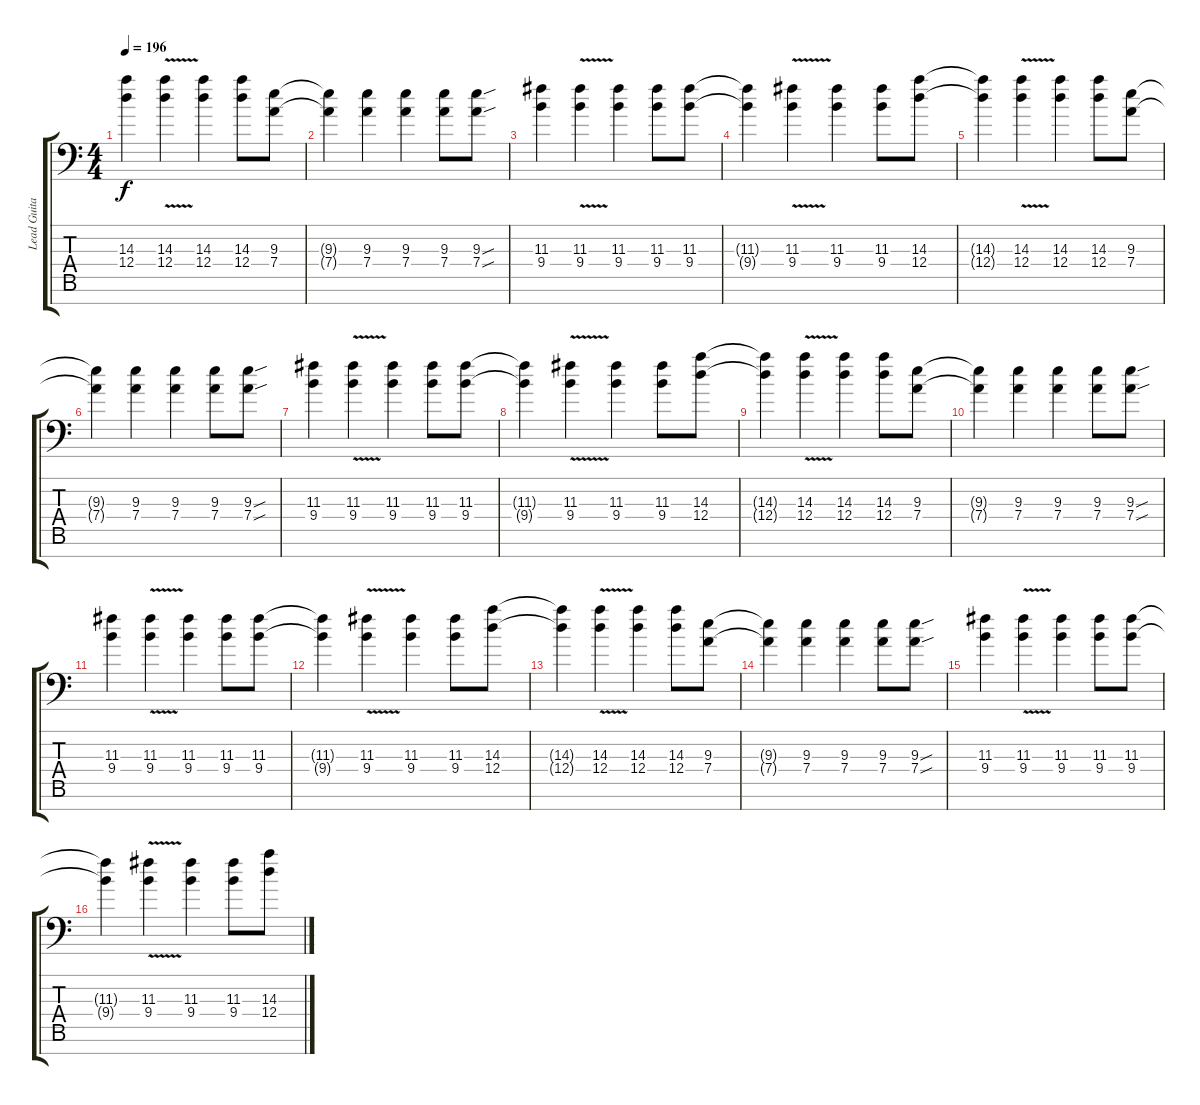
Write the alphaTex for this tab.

\track ("Lead Guitar" "Lead Guita") {instrument distortionguitar}
\staff {score tabs}
\tuning (E4 B3 G3 D3 A2 E2 C-1) {hide}
\ts (4 4)
\tempo 196
\clef f4
\ks c
(14.3{t} 12.4{t}).4{dy f} (14.3{v} 12.4).4 (14.3 12.4).4 (14.3 12.4).8 (9.3 7.4).8 |
(9.3{t} 7.4{t}).4 (9.3 7.4).4 (9.3 7.4).4 (9.3 7.4).8 (9.3{sou} 7.4{sou}).8 |
(11.3 9.4).4 (11.3{v} 9.4{v}).4 (11.3 9.4).4 (11.3 9.4).8 (11.3 9.4).8 |
(11.3{t} 9.4{t}).4 (11.3{v} 9.4{v}).4 (11.3 9.4).4 (11.3 9.4).8 (14.3 12.4).8 |
(14.3{t} 12.4{t}).4 (14.3{v} 12.4).4 (14.3 12.4).4 (14.3 12.4).8 (9.3 7.4).8 |
(9.3{t} 7.4{t}).4 (9.3 7.4).4 (9.3 7.4).4 (9.3 7.4).8 (9.3{sou} 7.4{sou}).8 |
(11.3 9.4).4 (11.3{v} 9.4{v}).4 (11.3 9.4).4 (11.3 9.4).8 (11.3 9.4).8 |
(11.3{t} 9.4{t}).4 (11.3{v} 9.4{v}).4 (11.3 9.4).4 (11.3 9.4).8 (14.3 12.4).8 |
(14.3{t} 12.4{t}).4 (14.3{v} 12.4).4 (14.3 12.4).4 (14.3 12.4).8 (9.3 7.4).8 |
(9.3{t} 7.4{t}).4 (9.3 7.4).4 (9.3 7.4).4 (9.3 7.4).8 (9.3{sou} 7.4{sou}).8 |
(11.3 9.4).4 (11.3{v} 9.4{v}).4 (11.3 9.4).4 (11.3 9.4).8 (11.3 9.4).8 |
(11.3{t} 9.4{t}).4 (11.3{v} 9.4{v}).4 (11.3 9.4).4 (11.3 9.4).8 (14.3 12.4).8 |
(14.3{t} 12.4{t}).4 (14.3{v} 12.4).4 (14.3 12.4).4 (14.3 12.4).8 (9.3 7.4).8 |
(9.3{t} 7.4{t}).4 (9.3 7.4).4 (9.3 7.4).4 (9.3 7.4).8 (9.3{sou} 7.4{sou}).8 |
(11.3 9.4).4 (11.3{v} 9.4{v}).4 (11.3 9.4).4 (11.3 9.4).8 (11.3 9.4).8 |
(11.3{t} 9.4{t}).4 (11.3{v} 9.4{v}).4 (11.3 9.4).4 (11.3 9.4).8 (14.3 12.4).8
